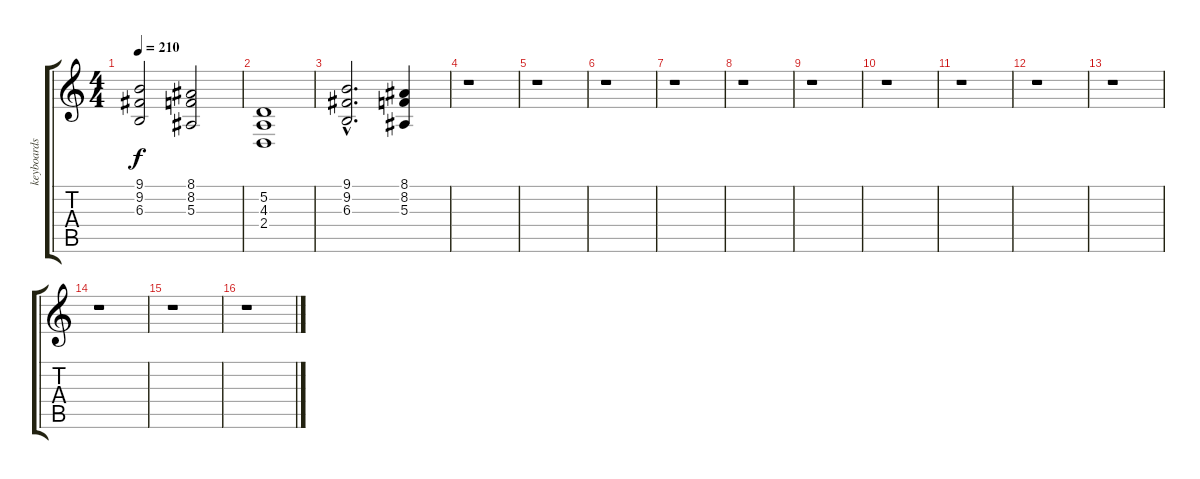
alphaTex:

\track ("keyboards - Planman" "keyboards ") {instrument choiraahs}
\staff {score tabs}
\tuning (D4 A3 F3 C3 G2 D2) {hide}
\ts (4 4)
\tempo 210
\clef g2
\ks c
(9.1 9.2 6.3).2{dy f} (8.1 8.2 5.3).2 |
(5.2 4.3 2.4).1 |
(9.1{hac} 9.2{hac} 6.3{hac}).2{d} (8.1 8.2 5.3).4 |
r.1 |
r.1 |
r.1 |
r.1 |
r.1 |
r.1 |
r.1 |
r.1 |
r.1 |
r.1 |
r.1 |
r.1 |
r.1
